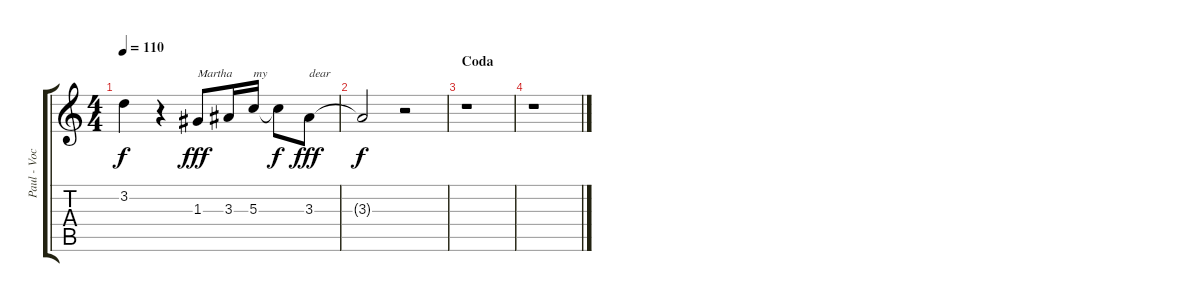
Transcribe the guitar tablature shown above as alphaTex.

\track ("Paul - Vocal" "Paul - Voc") {instrument acousticguitarsteel}
\staff {score tabs}
\tuning (E4 B3 G3 D3 A2 E2) {hide}
\ts (4 4)
\tempo 110
\clef g2
\ks c
3.2{t}.4{dy f} r.4 1.3.8{txt "Martha " dy fff} 3.3.16 5.3.16{txt "my"} 5.3{t}.8{dy f} 3.3.8{txt "dear" dy fff} |
3.3{t}.2{dy f} r.2 |
\section ("" "Coda")
r.1 |
r.1
